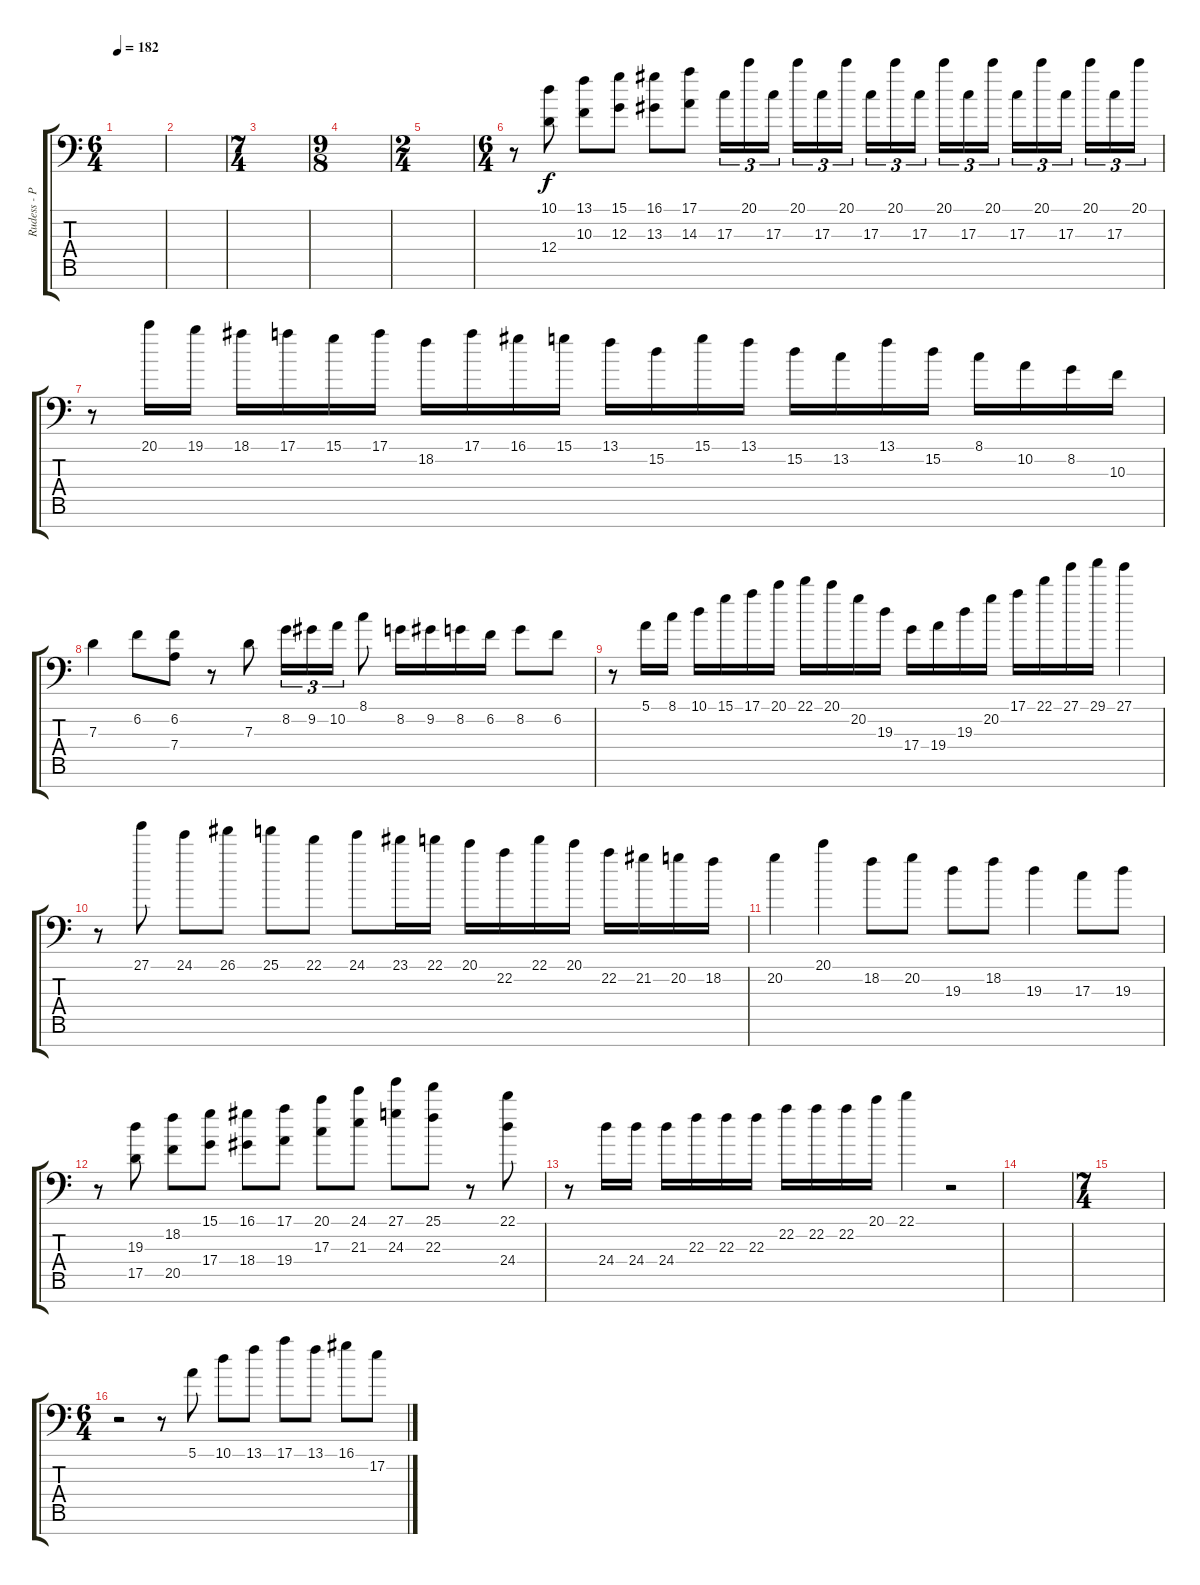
\track ("Rudess - Piano 2" "Rudess - P") {instrument brightacousticpiano}
\staff {score tabs}
\tuning (E4 B3 G3 D3 A2 E2 C-1) {hide}
\ts (6 4)
\tempo 182
\clef f4
\ks c
|
|
\ts (7 4)
|
\ts (9 8)
|
\ts (2 4)
|
\ts (6 4)
r.8 (10.1 12.4).8 (13.1 10.3).8 (15.1 12.3).8 (16.1 13.3).8 (17.1 14.3).8 17.3.16{tu (3 2)} 20.1.16{tu (3 2)} 17.3.16{tu (3 2)} 20.1.16{tu (3 2)} 17.3.16{tu (3 2)} 20.1.16{tu (3 2)} 17.3.16{tu (3 2)} 20.1.16{tu (3 2)} 17.3.16{tu (3 2)} 20.1.16{tu (3 2)} 17.3.16{tu (3 2)} 20.1.16{tu (3 2)} 17.3.16{tu (3 2)} 20.1.16{tu (3 2)} 17.3.16{tu (3 2)} 20.1.16{tu (3 2)} 17.3.16{tu (3 2)} 20.1.16{tu (3 2)} |
r.8 20.1.16 19.1.16 18.1.16 17.1.16 15.1.16 17.1.16 18.2.16 17.1.16 16.1.16 15.1.16 13.1.16 15.2.16 15.1.16 13.1.16 15.2.16 13.2.16 13.1.16 15.2.16 8.1.16 10.2.16 8.2.16 10.3.16 |
7.3.4 6.2.8 (6.2 7.4).8 r.8 7.3.8 8.2.16{tu (3 2)} 9.2.16{tu (3 2)} 10.2.16{tu (3 2)} 8.1.8 8.2.16 9.2.16 8.2.16 6.2.16 8.2.8 6.2.8 |
r.8 5.1.16 8.1.16 10.1.16 15.1.16 17.1.16 20.1.16 22.1.16 20.1.16 20.2.16 19.3.16 17.4.16 19.4.16 19.3.16 20.2.16 17.1.16 22.1.16 27.1.16 29.1.16 27.1.4 |
r.8 27.1.8 24.1.8 26.1.8 25.1.8 22.1.8 24.1.8 23.1.16 22.1.16 20.1.16 22.2.16 22.1.16 20.1.16 22.2.16 21.2.16 20.2.16 18.2.16 |
20.2.4 20.1.4 18.2.8 20.2.8 19.3.8 18.2.8 19.3.4 17.3.8 19.3.8 |
r.8 (19.3 17.5).8 (18.2 20.5).8 (15.1 17.4).8 (16.1 18.4).8 (17.1 19.4).8 (20.1 17.3).8 (24.1 21.3).8 (27.1 24.3).8 (25.1 22.3).8 r.8 (22.1 24.4).8 |
r.8 24.4.16 24.4.16 24.4.16 22.3.16 22.3.16 22.3.16 22.2.16 22.2.16 22.2.16 20.1.16 22.1.4 r.2 |
|
\ts (7 4)
|
\ts (6 4)
r.2 r.8 5.1.8 10.1.8 13.1.8 17.1.8 13.1.8 16.1.8 17.2.8
